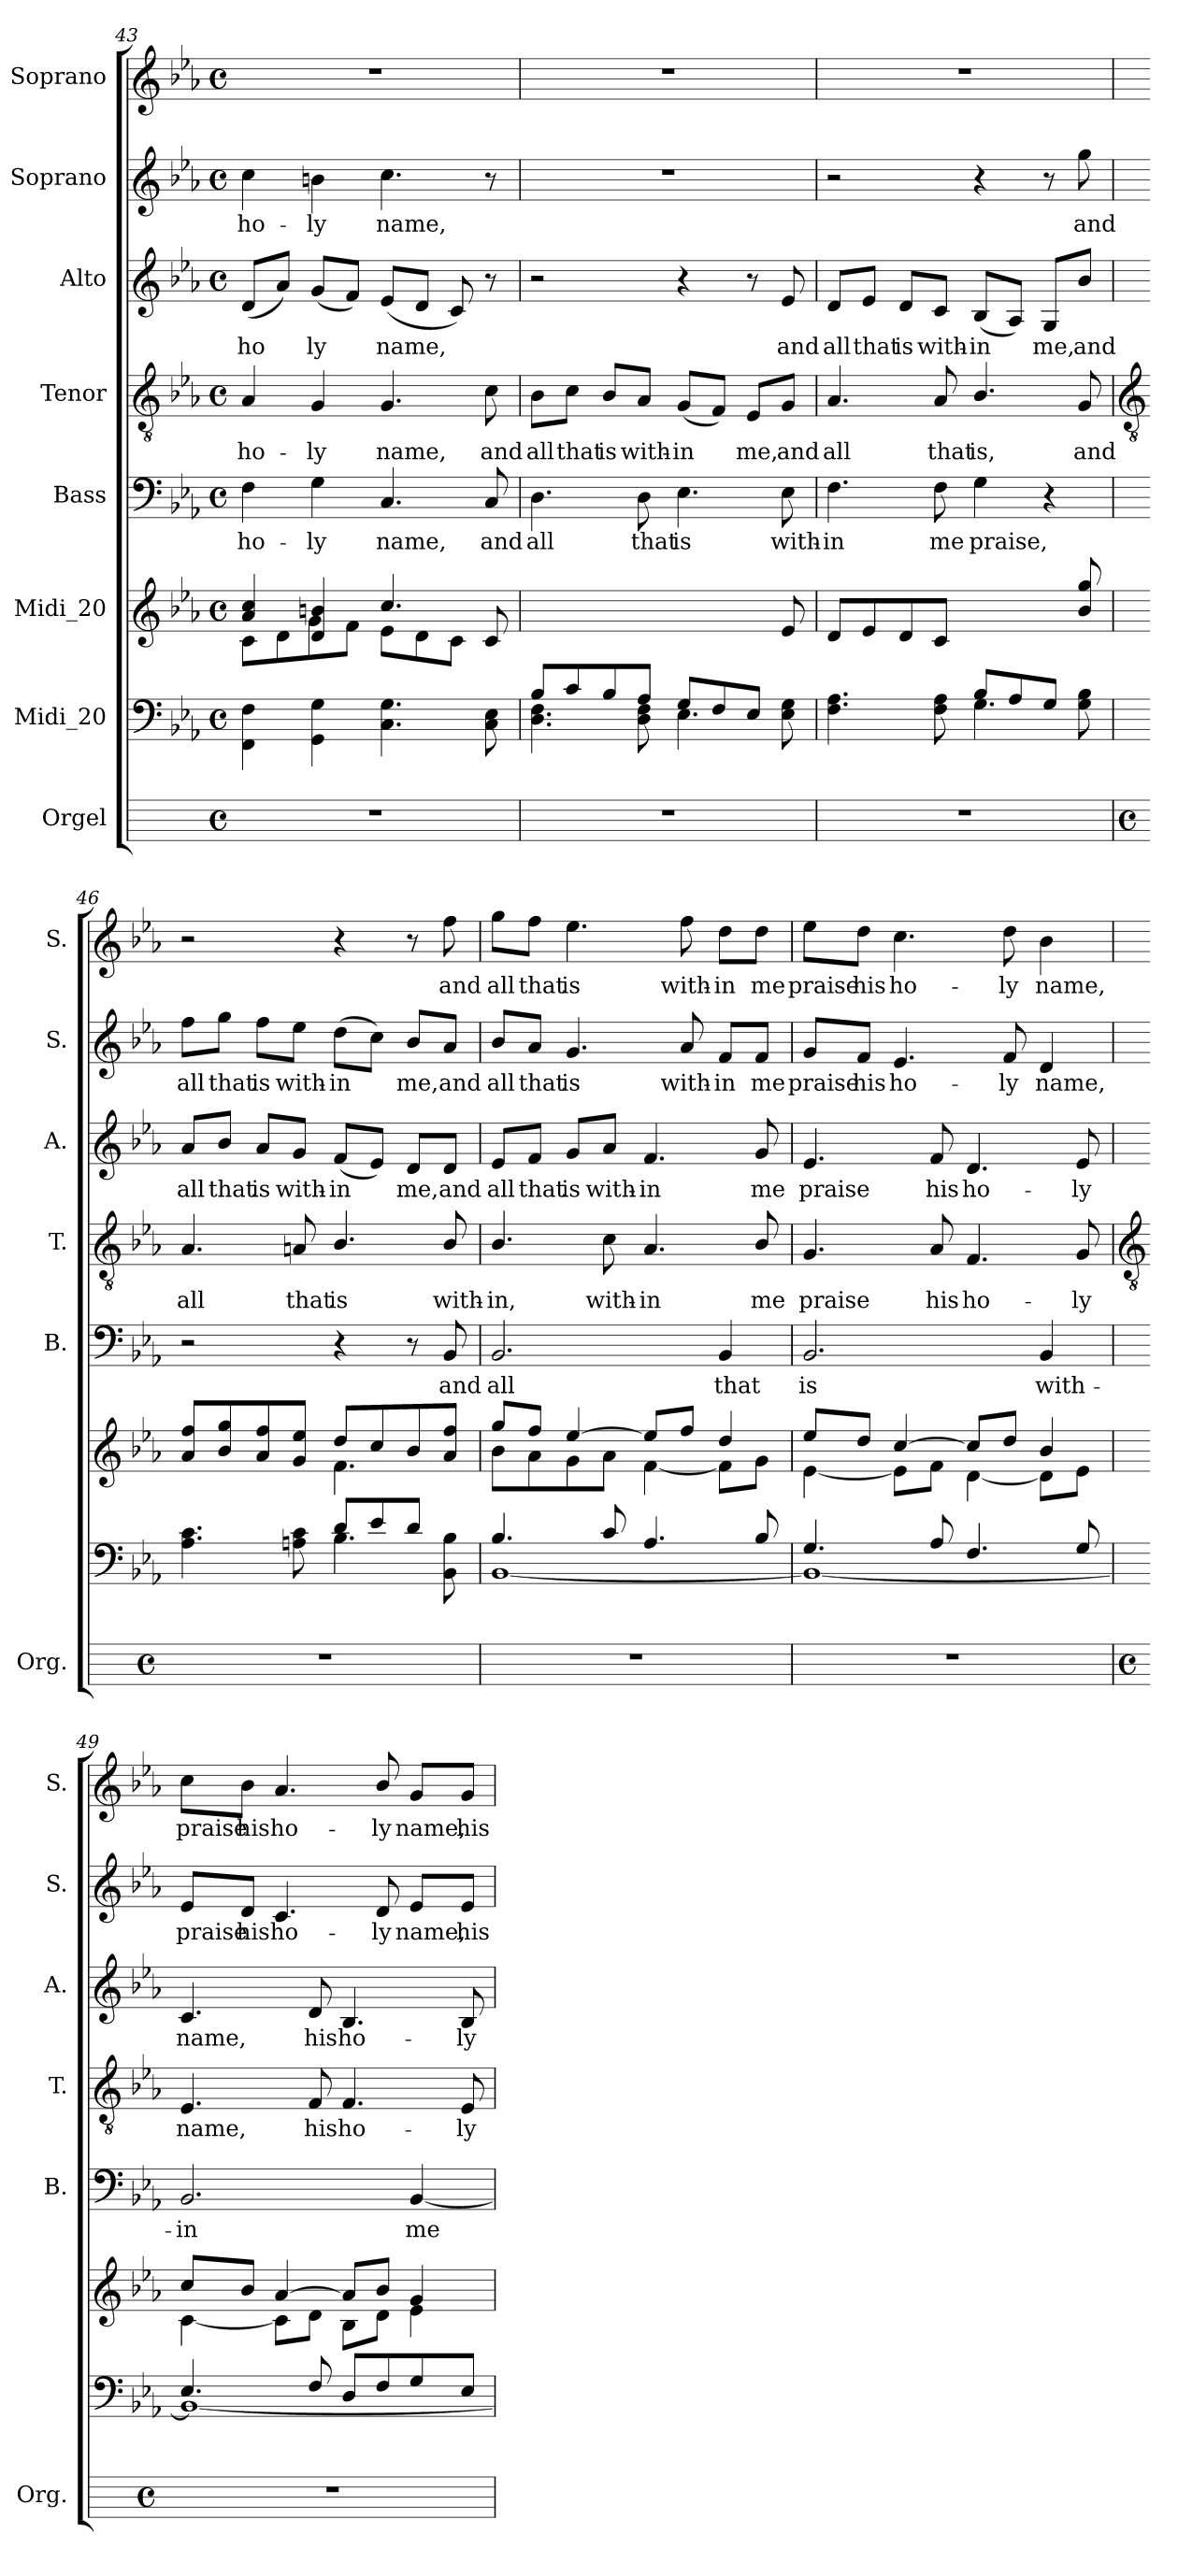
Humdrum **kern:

**kern	**kern	**kern	**kern	**text	**kern	**text	**kern	**text	**kern	**text	**kern	**text
*part8	*part7	*part6	*part5	*part5	*part4	*part4	*part3	*part3	*part2	*part2	*part1	*part1
*staff8	*staff7	*staff6	*staff5	*staff5	*staff4	*staff4	*staff3	*staff3	*staff2	*staff2	*staff1	*staff1
*I"Orgel	*I"Midi_20	*I"Midi_20	*I"Bass	*	*I"Tenor	*	*I"Alto	*	*I"Soprano	*	*I"Soprano	*
*I'Org.	*	*	*I'B.	*	*I'T.	*	*I'A.	*	*I'S.	*	*I'S.	*
!!LO:LB:g=z
*	*clefF4	*clefG2	*clefF4	*	*clefGv2	*	*clefG2	*	*clefG2	*	*clefG2	*
*	*k[b-e-a-]	*k[b-e-a-]	*k[b-e-a-]	*	*k[b-e-a-]	*	*k[b-e-a-]	*	*k[b-e-a-]	*	*k[b-e-a-]	*
*	*E-:	*E-:	*E-:	*	*E-:	*	*E-:	*	*E-:	*	*E-:	*
*M4/4	*M4/4	*M4/4	*M4/4	*	*M4/4	*	*M4/4	*	*M4/4	*	*M4/4	*
*met(c)	*met(c)	*met(c)	*met(c)	*	*met(c)	*	*met(c)	*	*met(c)	*	*met(c)	*
=43	=43	=43	=43	=43	=43	=43	=43	=43	=43	=43	=43	=43
*	*^	*^	*	*	*	*	*	*	*	*	*	*
!	!	!	!	!	!	!LO:LY:b	!	!LO:LY:b	!	!LO:LY:b	!	!LO:LY:b	!	!
1r	4FF\ 4F\	1ryy	4a-/ 4cc/	8c\L	4F	ho-	4A-	ho-	(8dL	ho	4cc	ho-	1r	.
.	.	.	.	8d\	.	.	.	.	8a-J)	.	.	.	.	.
!	!	!	!	!	!	!LO:LY:b	!	!LO:LY:b	!	!LO:LY:b	!	!LO:LY:b	!	!
.	4GG\ 4G\	.	4d/ 4bn/	8g\	4G	-ly	4G	-ly	(<8gL	ly	4bn	-ly	.	.
.	.	.	.	8f\J	.	.	.	.	8fJ)	.	.	.	.	.
!	!	!	!	!	!	!LO:LY:b	!	!LO:LY:b	!	!LO:LY:b	!	!LO:LY:b	!	!
.	4.C\ 4.G\	.	4.cc/	8e-\L	4.C	name,	4.G	name,	(<8e-L	name,	4.cc	name,	.	.
.	.	.	.	8d\	.	.	.	.	8dJ	.	.	.	.	.
.	.	.	.	8c\J	.	.	.	.	8c)	.	.	.	.	.
!	!	!	!	!	!	!LO:LY:b	!	!LO:LY:b	!	!	!	!	!	!
.	8C\ 8E-\	.	8c/	8ryy	8C	and	8c	and	8r	.	8r	.	.	.
=44	=44	=44	=44	=44	=44	=44	=44	=44	=44	=44	=44	=44	=44	=44
!	!	!	!	!	!	!LO:LY:b	!	!LO:LY:b	!	!	!	!	!	!
1r	8B-/L	4.D\ 4.F\	2..ryy	1ryy	4.D	all	8B-L	all	2r	.	1r	.	1r	.
!	!	!	!	!	!	!	!	!LO:LY:b	!	!	!	!	!	!
.	8c/	.	.	.	.	.	8cJ	that	.	.	.	.	.	.
!	!	!	!	!	!	!	!	!LO:LY:b	!	!	!	!	!	!
.	8B-/	.	.	.	.	.	8B-L	is	.	.	.	.	.	.
!	!	!	!	!	!	!LO:LY:b	!	!LO:LY:b	!	!	!	!	!	!
.	8A-/J	8D\ 8F\	.	.	8D	that	8A-J	with-	.	.	.	.	.	.
!	!	!	!	!	!	!LO:LY:b	!	!LO:LY:b	!	!	!	!	!	!
.	8G/L	4.E-\	.	.	4.E-	is	(<8GL	-in	4r	.	.	.	.	.
.	8F/	.	.	.	.	.	8FJ)	.	.	.	.	.	.	.
!	!	!	!	!	!	!	!	!LO:LY:b	!	!	!	!	!	!
.	8E-/J	.	.	.	.	.	8E-L	me,	8r	.	.	.	.	.
!	!	!	!	!	!	!LO:LY:b	!	!LO:LY:b	!	!LO:LY:b	!	!	!	!
.	8ryy	8E-\ 8G\	8e-/	.	8E-	with-	8GJ	and	8e-	and	.	.	.	.
=45	=45	=45	=45	=45	=45	=45	=45	=45	=45	=45	=45	=45	=45	=45
!	!	!	!	!	!	!LO:LY:b	!	!LO:LY:b	!	!LO:LY:b	!	!	!	!
1r	2ryy	4.F\ 4.A-\	8d/L	1ryy	4.F	-in	4.A-	all	8dL	all	2r	.	1r	.
!	!	!	!	!	!	!	!	!	!	!LO:LY:b	!	!	!	!
.	.	.	8e-/	.	.	.	.	.	8e-J	that	.	.	.	.
!	!	!	!	!	!	!	!	!	!	!LO:LY:b	!	!	!	!
.	.	.	8d/	.	.	.	.	.	8dL	is	.	.	.	.
!	!	!	!	!	!	!LO:LY:b	!	!LO:LY:b	!	!LO:LY:b	!	!	!	!
.	.	8F\ 8A-\	8c/J	.	8F	me	8A-	that	8cJ	with-	.	.	.	.
!	!	!	!	!	!	!LO:LY:b	!	!LO:LY:b	!	!LO:LY:b	!	!	!	!
.	8B-/L	4.G\	4.ryy	.	4G	praise,	4.B-/	is,	(<8B-L	-in	4r	.	.	.
.	8A-/	.	.	.	.	.	.	.	8A-J)	.	.	.	.	.
!	!	!	!	!	!	!	!	!	!	!LO:LY:b	!	!	!	!
.	8G/J	.	.	.	4r	.	.	.	8GL	me,	8r	.	.	.
!	!	!	!	!	!	!	!	!LO:LY:b	!	!LO:LY:b	!	!LO:LY:b	!	!
.	8ryy	8G\ 8B-\	8b-/ 8gg/	.	.	.	8G	and	8b-J	and	8gg	and	.	.
!!LO:LB:g=z
=46	=46	=46	=46	=46	=46	=46	=46	=46	=46	=46	=46	=46	=46	=46
*	*	*	*	*	*	*	*clefGv2	*	*	*	*	*	*	*
*M4/4	*	*	*	*	*	*	*	*	*	*	*	*	*	*
*met(c)	*	*	*	*	*	*	*	*	*	*	*	*	*	*
!	!	!	!	!	!	!	!	!LO:LY:b	!	!LO:LY:b	!	!LO:LY:b	!	!
1r	2ryy	4.A-\ 4.c\	8a-/ 8ff/L	2ryy	2r	.	4.A-	all	8a-L	all	8ffL	all	2r	.
!	!	!	!	!	!	!	!	!	!	!LO:LY:b	!	!LO:LY:b	!	!
.	.	.	8b-/ 8gg/	.	.	.	.	.	8b-J	that	8ggJ	that	.	.
!	!	!	!	!	!	!	!	!	!	!LO:LY:b	!	!LO:LY:b	!	!
.	.	.	8a-/ 8ff/	.	.	.	.	.	8a-L	is	8ffL	is	.	.
!	!	!	!	!	!	!	!	!LO:LY:b	!	!LO:LY:b	!	!LO:LY:b	!	!
.	.	8An\ 8c\	8g/ 8ee-/J	.	.	.	8An	that	8gJ	with-	8ee-J	with-	.	.
!	!	!	!	!	!	!	!	!LO:LY:b	!	!LO:LY:b	!	!LO:LY:b	!	!
.	8d/L	4.B-\	8dd/L	4.f\	4r	.	4.B-/	is	(<8fL	-in	(>8ddL	-in	4r	.
.	8e-/	.	8cc/	.	.	.	.	.	8e-J)	.	8ccJ)	.	.	.
!	!	!	!	!	!	!	!	!	!	!LO:LY:b	!	!LO:LY:b	!	!
.	8d/J	.	8b-/	.	8r	.	.	.	8dL	me,	8b-L	me,	8r	.
!	!	!	!	!	!	!LO:LY:b	!	!LO:LY:b	!	!LO:LY:b	!	!LO:LY:b	!	!LO:LY:b
.	8ryy	8BB-\ 8B-\	8a-/ 8ff/J	8ryy	8BB-	and	8B-/	with-	8dJ	and	8a-J	and	8ff	and
=47	=47	=47	=47	=47	=47	=47	=47	=47	=47	=47	=47	=47	=47	=47
!	!	!	!	!	!	!LO:LY:b	!	!LO:LY:b	!	!LO:LY:b	!	!LO:LY:b	!	!LO:LY:b
1r	4.B-/	[1BB-\	8gg/L	8b-\L	2.BB-	all	4.B-/	-in,	8e-L	all	8b-L	all	8ggL	all
!	!	!	!	!	!	!	!	!	!	!LO:LY:b	!	!LO:LY:b	!	!LO:LY:b
.	.	.	8ff/J	8a-\	.	.	.	.	8fJ	that	8a-J	that	8ffJ	that
!	!	!	!	!	!	!	!	!	!	!LO:LY:b	!	!LO:LY:b	!	!LO:LY:b
.	.	.	[4ee-/	8g\	.	.	.	.	8gL	is	4.g	is	4.ee-	is
!	!	!	!	!	!	!	!	!LO:LY:b	!	!LO:LY:b	!	!	!	!
.	8c/	.	.	8a-\J	.	.	8c	with-	8a-J	with-	.	.	.	.
!	!	!	!	!	!	!	!	!LO:LY:b	!	!LO:LY:b	!	!	!	!
.	4.A-/	.	8ee-/L]	[4f\	.	.	4.A-	-in	4.f	-in	.	.	.	.
!	!	!	!	!	!	!	!	!	!	!	!	!LO:LY:b	!	!LO:LY:b
.	.	.	8ff/J	.	.	.	.	.	.	.	8a-	with-	8ff	with-
!	!	!	!	!	!	!LO:LY:b	!	!	!	!	!	!LO:LY:b	!	!LO:LY:b
.	.	.	4dd/	8f\L]	4BB-	that	.	.	.	.	8fL	-in	8ddL	-in
!	!	!	!	!	!	!	!	!LO:LY:b	!	!LO:LY:b	!	!LO:LY:b	!	!LO:LY:b
.	8B-/	.	.	8g\J	.	.	8B-/	me	8g	me	8fJ	me	8ddJ	me
=48	=48	=48	=48	=48	=48	=48	=48	=48	=48	=48	=48	=48	=48	=48
!	!	!	!	!	!	!LO:LY:b	!	!LO:LY:b	!	!LO:LY:b	!	!LO:LY:b	!	!LO:LY:b
1r	4.G/	1BB-\_	8ee-/L	[4e-\	2.BB-	is	4.G	praise	4.e-	praise	8gL	praise	8ee-L	praise
!	!	!	!	!	!	!	!	!	!	!	!	!LO:LY:b	!	!LO:LY:b
.	.	.	8dd/J	.	.	.	.	.	.	.	8fJ	his	8ddJ	his
!	!	!	!	!	!	!	!	!	!	!	!	!LO:LY:b	!	!LO:LY:b
.	.	.	[4cc/	8e-\L]	.	.	.	.	.	.	4.e-	ho-	4.cc	ho-
!	!	!	!	!	!	!	!	!LO:LY:b	!	!LO:LY:b	!	!	!	!
.	8A-/	.	.	8f\J	.	.	8A-	his	8f	his	.	.	.	.
!	!	!	!	!	!	!	!	!LO:LY:b	!	!LO:LY:b	!	!	!	!
.	4.F/	.	8cc/L]	[4d\	.	.	4.F	ho-	4.d	ho-	.	.	.	.
!	!	!	!	!	!	!	!	!	!	!	!	!LO:LY:b	!	!LO:LY:b
.	.	.	8dd/J	.	.	.	.	.	.	.	8f	-ly	8dd	-ly
!	!	!	!	!	!	!LO:LY:b	!	!	!	!	!	!LO:LY:b	!	!LO:LY:b
.	.	.	4b-/	8d\L]	4BB-	with-	.	.	.	.	4d	name,	4b-	name,
!	!	!	!	!	!	!	!	!LO:LY:b	!	!LO:LY:b	!	!	!	!
.	8G/	.	.	8e-\J	.	.	8G	-ly	8e-	-ly	.	.	.	.
!!LO:LB:g=z
=49	=49	=49	=49	=49	=49	=49	=49	=49	=49	=49	=49	=49	=49	=49
*	*	*	*	*	*	*	*clefGv2	*	*	*	*	*	*	*
*M4/4	*	*	*	*	*	*	*	*	*	*	*	*	*	*
*met(c)	*	*	*	*	*	*	*	*	*	*	*	*	*	*
!	!	!	!	!	!	!LO:LY:b	!	!LO:LY:b	!	!LO:LY:b	!	!LO:LY:b	!	!LO:LY:b
1r	4.E-/	1BB-\_	8cc/L	[4c\	2.BB-	-in	4.E-	name,	4.c	name,	8e-L	praise	8ccL	praise
!	!	!	!	!	!	!	!	!	!	!	!	!LO:LY:b	!	!LO:LY:b
.	.	.	8b-/J	.	.	.	.	.	.	.	8dJ	his	8b-J	his
!	!	!	!	!	!	!	!	!	!	!	!	!LO:LY:b	!	!LO:LY:b
.	.	.	[4a-/	8c\L]	.	.	.	.	.	.	4.c	ho-	4.a-	ho-
!	!	!	!	!	!	!	!	!LO:LY:b	!	!LO:LY:b	!	!	!	!
.	8F/	.	.	8d\J	.	.	8F	his	8d	his	.	.	.	.
!	!	!	!	!	!	!	!	!LO:LY:b	!	!LO:LY:b	!	!	!	!
.	8D/L	.	8a-/L]	8B-\L	.	.	4.F	ho-	4.B-	ho-	.	.	.	.
!	!	!	!	!	!	!	!	!	!	!	!	!LO:LY:b	!	!LO:LY:b
.	8F/	.	8b-/J	8d\J	.	.	.	.	.	.	8d	-ly	8b-/	-ly
!	!	!	!	!	!	!LO:LY:b	!	!	!	!	!	!LO:LY:b	!	!LO:LY:b
.	8G/	.	4g/	4e-\	[4BB-	me	.	.	.	.	8e-L	name,	8gL	name,
!	!	!	!	!	!	!	!	!LO:LY:b	!	!LO:LY:b	!	!LO:LY:b	!	!LO:LY:b
.	8E-/J	.	.	.	.	.	8E-	-ly	8B-	-ly	8e-J	his	8gJ	his
*	*v	*v	*	*	*	*	*	*	*	*	*	*	*	*
*	*	*v	*v	*	*	*	*	*	*	*	*	*	*
=	=	=	=	=	=	=	=	=	=	=	=	=
*-	*-	*-	*-	*-	*-	*-	*-	*-	*-	*-	*-	*-
